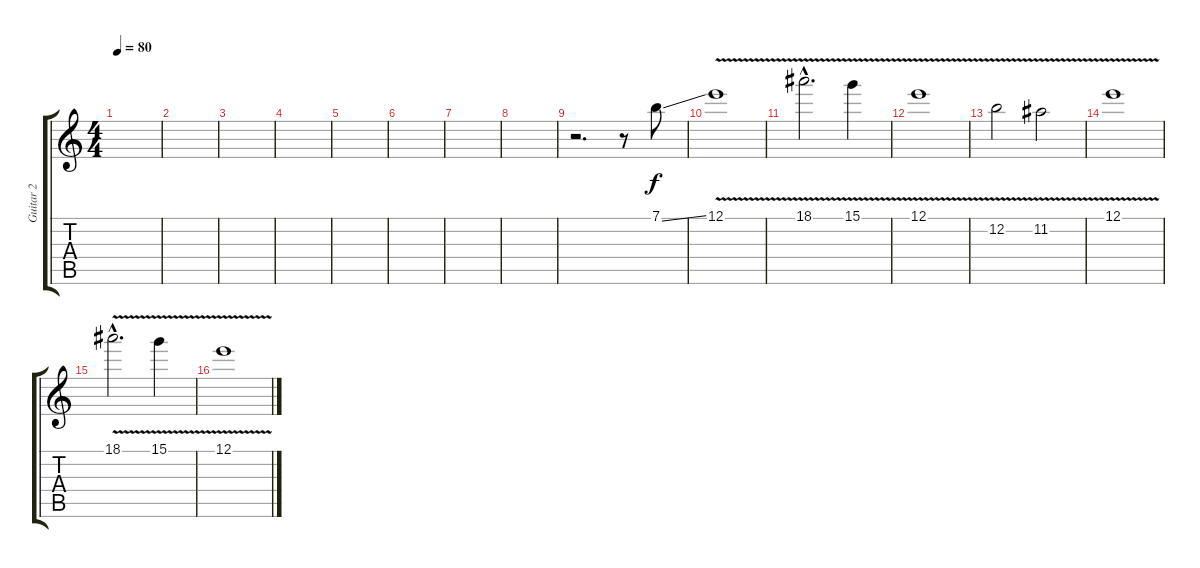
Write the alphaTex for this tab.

\track ("Guitar 2" "Guitar 2") {instrument distortionguitar}
\staff {score tabs}
\tuning (E4 B3 G3 D3 A2 E2) {hide}
\ts (4 4)
\tempo 80
\clef g2
\ks c
|
|
|
|
|
|
|
|
r.2{d} r.8 7.1{ss}.8 |
12.1{v}.1 |
18.1{v hac}.2{d} 15.1{v}.4 |
12.1{v}.1 |
12.2{v}.2 11.2{v}.2 |
12.1{v}.1 |
18.1{v hac}.2{d} 15.1{v}.4 |
12.1{v}.1
